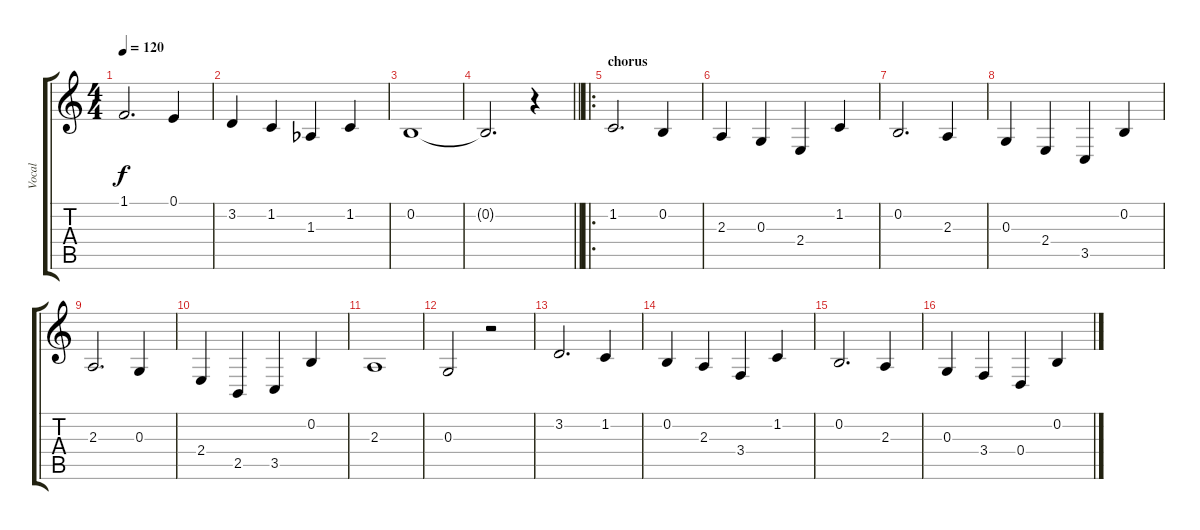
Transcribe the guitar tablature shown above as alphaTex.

\track ("Vocal" "Vocal") {instrument sopranosax}
\staff {score tabs}
\tuning (E4 B3 G3 D3 A2 E2) {hide}
\ts (4 4)
\tempo 120
\clef g2
\ks c
1.1.2{d dy f} 0.1.4 |
3.2.4 1.2.4 1.3{acc b}.4 1.2.4 |
0.2.1 |
\barLineRight lightlight
0.2{t}.2{d} r.4 |
\ro
\section ("" "chorus ")
1.2.2{d} 0.2.4 |
2.3.4 0.3.4 2.4.4 1.2.4 |
0.2.2{d} 2.3.4 |
0.3.4 2.4.4 3.5.4 0.2.4 |
2.3.2{d} 0.3.4 |
2.4.4 2.5.4 3.5.4 0.2.4 |
2.3.1 |
0.3.2 r.2 |
3.2.2{d} 1.2.4 |
0.2.4 2.3.4 3.4.4 1.2.4 |
0.2.2{d} 2.3.4 |
0.3.4 3.4.4 0.4.4 0.2.4
